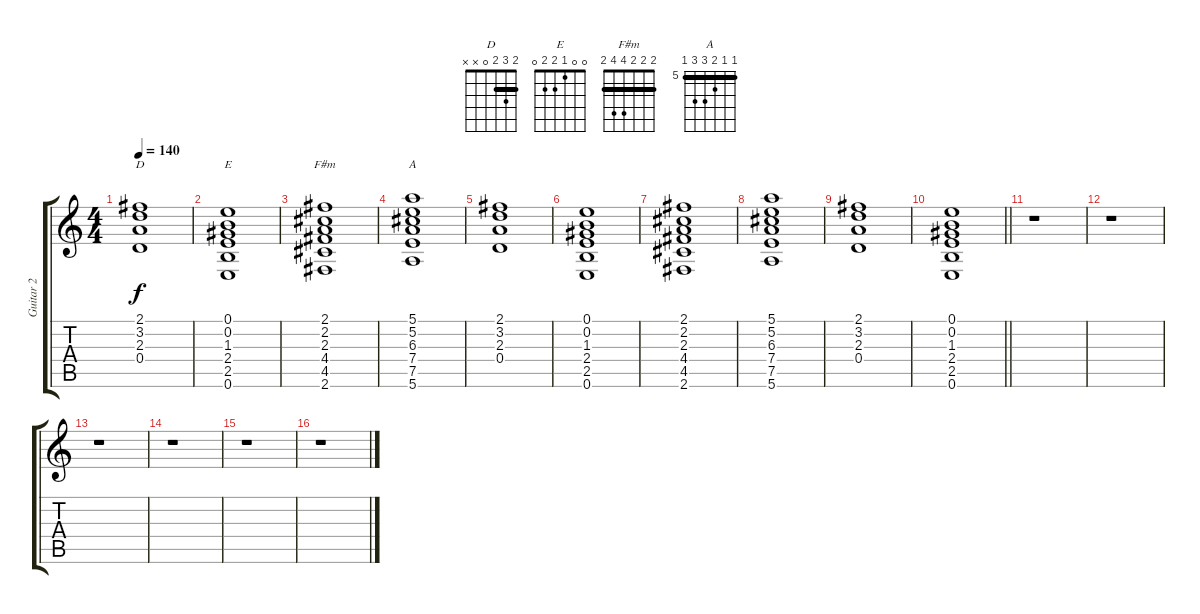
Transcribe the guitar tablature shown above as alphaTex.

\track ("Guitar 2" "Guitar 2") {instrument overdrivenguitar}
\staff {score tabs}
\tuning (E4 B3 G3 D3 A2 E2) {hide}
\chord ("D" 2 3 2 0 x x) {barre 2}
\chord ("E" 0 0 1 2 2 0)
\chord ("F#m" 2 2 2 4 4 2) {barre 2}
\chord ("A" 5 5 6 7 7 5) {firstfret 5 barre 5}
\ts (4 4)
\tempo 140
\clef g2
\ks c
(2.1 3.2 2.3 0.4).1{ch "D" dy f} |
(0.1 0.2 1.3 2.4 2.5 0.6).1{ch "E"} |
(2.1 2.2 2.3 4.4 4.5 2.6).1{ch "F#m"} |
(5.1 5.2 6.3 7.4 7.5 5.6).1{ch "A"} |
(2.1 3.2 2.3 0.4).1 |
(0.1 0.2 1.3 2.4 2.5 0.6).1 |
(2.1 2.2 2.3 4.4 4.5 2.6).1 |
(5.1 5.2 6.3 7.4 7.5 5.6).1 |
(2.1 3.2 2.3 0.4).1 |
\barLineRight lightlight
(0.1 0.2 1.3 2.4 2.5 0.6).1 |
r.1 |
r.1 |
r.1 |
r.1 |
r.1 |
r.1
